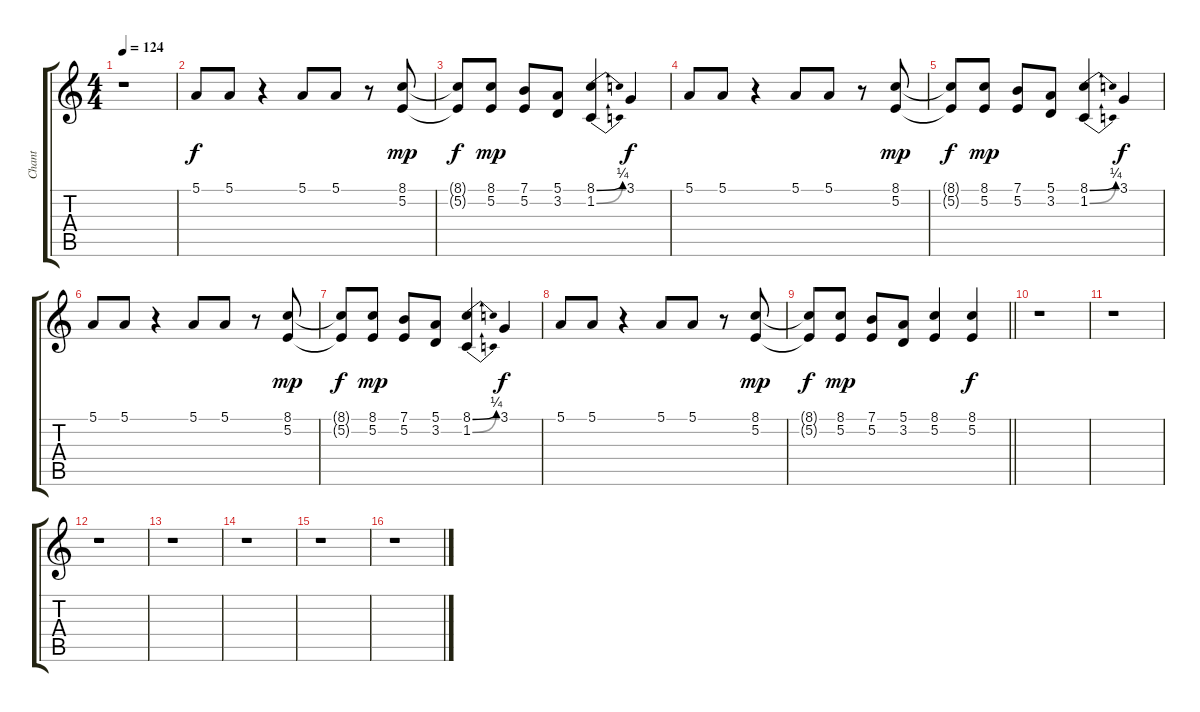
\track ("Chant" "Chant") {instrument harmonica}
\staff {score tabs}
\tuning (E4 B3 G3 D3 A2 E2) {hide}
\ts (4 4)
\tempo 124
\clef g2
\ks c
r.1{dy f instrument harmonica} |
5.1.8 5.1.8 r.4 5.1.8 5.1.8 r.8 (8.1 5.2).8{dy mp} |
(8.1{t} 5.2{t}).8{dy f} (8.1 5.2).8{dy mp} (7.1 5.2).8 (5.1 3.2).8 (8.1{be (bend 0 0 60 1)} 1.2{be (bend 0 0 60 1)}).4 3.1.4{dy f} |
5.1.8 5.1.8 r.4 5.1.8 5.1.8 r.8 (8.1 5.2).8{dy mp} |
(8.1{t} 5.2{t}).8{dy f} (8.1 5.2).8{dy mp} (7.1 5.2).8 (5.1 3.2).8 (8.1{be (bend 0 0 60 1)} 1.2{be (bend 0 0 60 1)}).4 3.1.4{dy f} |
5.1.8 5.1.8 r.4 5.1.8 5.1.8 r.8 (8.1 5.2).8{dy mp} |
(8.1{t} 5.2{t}).8{dy f} (8.1 5.2).8{dy mp} (7.1 5.2).8 (5.1 3.2).8 (8.1{be (bend 0 0 60 1)} 1.2{be (bend 0 0 60 1)}).4 3.1.4{dy f} |
5.1.8 5.1.8 r.4 5.1.8 5.1.8 r.8 (8.1 5.2).8{dy mp} |
\barLineRight lightlight
(8.1{t} 5.2{t}).8{dy f} (8.1 5.2).8{dy mp} (7.1 5.2).8 (5.1 3.2).8 (8.1 5.2).4 (8.1 5.2).4{dy f} |
r.1 |
r.1 |
r.1 |
r.1 |
r.1 |
r.1 |
r.1
